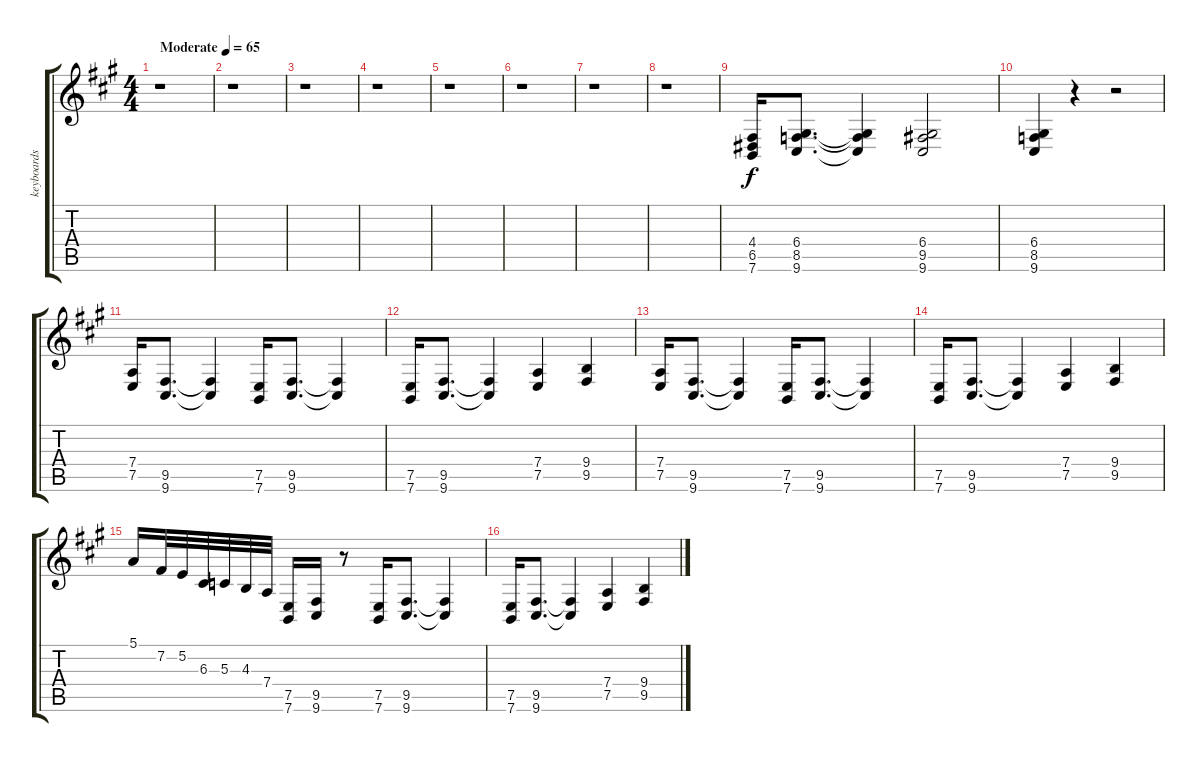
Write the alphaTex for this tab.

\track ("keyboards" "keyboards") {instrument reedorgan}
\staff {score tabs}
\tuning (E4 B3 G3 D3 A2 E2) {hide}
\ts (4 4)
\tempo (65 "Moderate")
\clef g2
\ks f#minor
r.1{dy f instrument reedorgan} |
r.1 |
r.1 |
r.1 |
r.1 |
r.1 |
r.1 |
r.1 |
(4.4 6.5 7.6).16 (6.4 8.5 9.6).8{d} (6.4{t} 8.5{t} 9.6{t}).4 (6.4 9.5 9.6).2 |
(6.4 8.5 9.6).4 r.4 r.2 |
(7.4 7.5).16 (9.5 9.6).8{d} (9.5{t} 9.6{t}).4 (7.5 7.6).16 (9.5 9.6).8{d} (9.5{t} 9.6{t}).4 |
(7.5 7.6).16 (9.5 9.6).8{d} (9.5{t} 9.6{t}).4 (7.4 7.5).4 (9.4 9.5).4 |
(7.4 7.5).16 (9.5 9.6).8{d} (9.5{t} 9.6{t}).4 (7.5 7.6).16 (9.5 9.6).8{d} (9.5{t} 9.6{t}).4 |
(7.5 7.6).16 (9.5 9.6).8{d} (9.5{t} 9.6{t}).4 (7.4 7.5).4 (9.4 9.5).4 |
5.1.16 7.2.32 5.2.32 6.3.32 5.3.32 4.3.32 7.4.32 (7.5 7.6).16 (9.5 9.6).16 r.8 (7.5 7.6).16 (9.5 9.6).8{d} (9.5{t} 9.6{t}).4 |
(7.5 7.6).16 (9.5 9.6).8{d} (9.5{t} 9.6{t}).4 (7.4 7.5).4 (9.4 9.5).4
